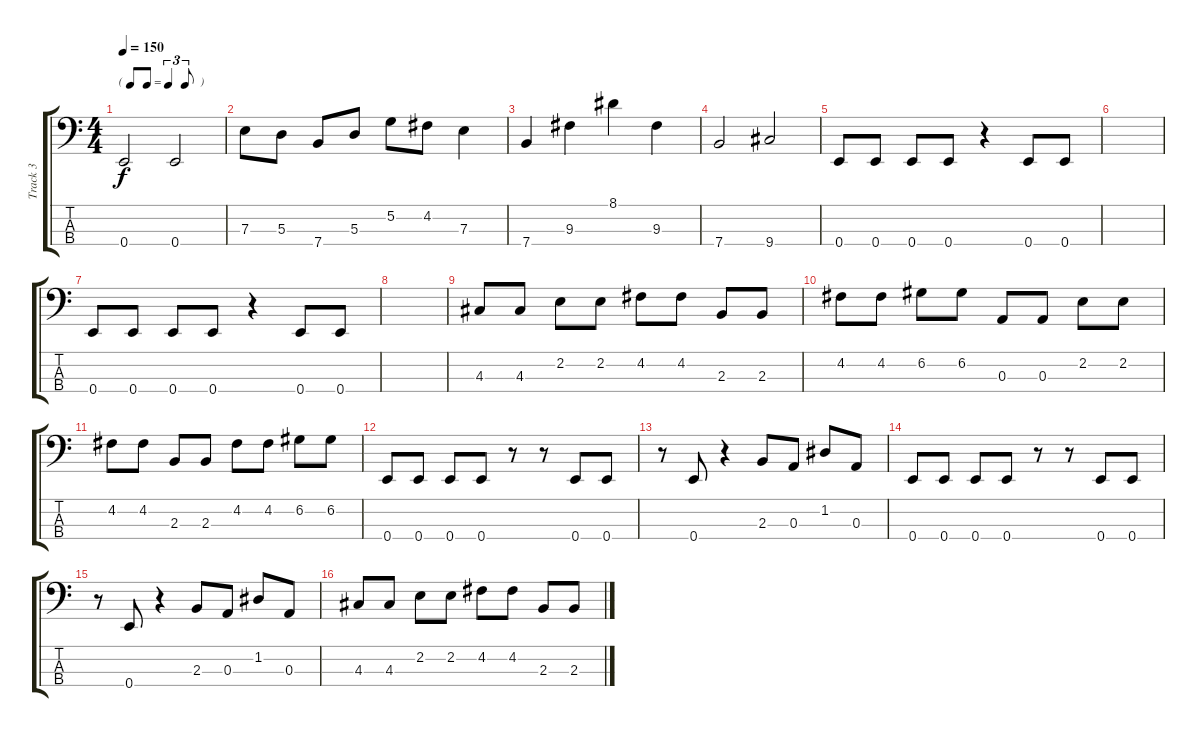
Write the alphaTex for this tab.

\track ("Track 3" "Track 3") {instrument electricbassfinger}
\staff {score tabs}
\tuning (G2 D2 A1 E1) {hide}
\ts (4 4)
\tf triplet8th
\tempo 150
\clef f4
\ks c
0.4.2{dy f} 0.4.2 |
7.3.8 5.3.8 7.4.8 5.3.8 5.2.8 4.2.8 7.3.4 |
7.4.4 9.3.4 8.1.4 9.3.4 |
7.4.2 9.4.2 |
0.4.8 0.4.8 0.4.8 0.4.8 r.4 0.4.8 0.4.8 |
|
0.4.8 0.4.8 0.4.8 0.4.8 r.4 0.4.8 0.4.8 |
|
4.3.8 4.3.8 2.2.8 2.2.8 4.2.8 4.2.8 2.3.8 2.3.8 |
4.2.8 4.2.8 6.2.8 6.2.8 0.3.8 0.3.8 2.2.8 2.2.8 |
4.2.8 4.2.8 2.3.8 2.3.8 4.2.8 4.2.8 6.2.8 6.2.8 |
0.4.8 0.4.8 0.4.8 0.4.8 r.8 r.8 0.4.8 0.4.8 |
r.8 0.4.8 r.4 2.3.8 0.3.8 1.2.8 0.3.8 |
0.4.8 0.4.8 0.4.8 0.4.8 r.8 r.8 0.4.8 0.4.8 |
r.8 0.4.8 r.4 2.3.8 0.3.8 1.2.8 0.3.8 |
4.3.8 4.3.8 2.2.8 2.2.8 4.2.8 4.2.8 2.3.8 2.3.8
